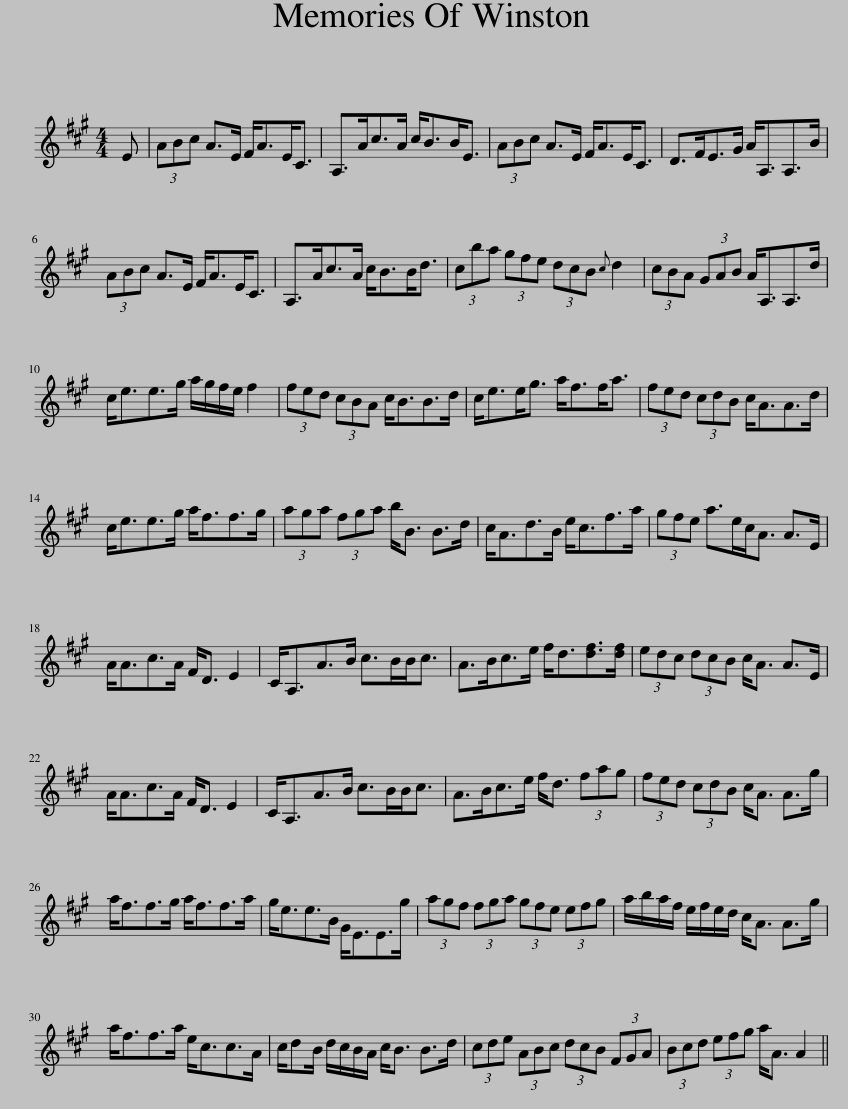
X:1
L:1/8
M:4/4
I:linebreak $
K:A
V:1 treble
V:1
 E | (3ABc A>E F<AE<C | A,>Ac>A c<BB<E | (3ABc A>E F<AE<C | D>FE>G A<A,A,>B |$ %5
 (3ABc A>E F<AE<C | A,>Ac>A c<BB<d | (3cba (3gfe (3dcB{c} d2 | (3cBA (3GAB A<A,A,>d |$ c<ee>g a/g/f/e/ f2 | %10
 (3fed (3cBA c<BB>d | c<ee<g a<ff<a | (3fed (3cdB c<AA>d |$ c<ee>g a<ff>g | (3aga (3fga b<B B>d | %15
 c<Ad>B e<cf>a | (3gfe a>ec<A A>E |$ A<Ac>A F<D E2 | C<A,A>B c>BB<c | A>Bc>e f<d[df]>[df] | %20
 (3edc (3dcB c<A A>E |$ A<Ac>A F<D E2 | C<A,A>B c>BB<c | A>Bc>e f<d (3fag | (3fed (3cdB c<A A>g |$ %25
 a<ff>g a<ff>a | g<ee>B G<EE>g | (3agf (3fga (3gfe (3efg | a/b/a/f/ e/f/e/d/ c<A A>g |$ a<ff>a e<cc>A | %30
 c/dB/ d/c/B/A/ c<B B>d | (3cde (3ABc (3dcB (3FGA | (3Bcd (3efg a<A A2 || %33
